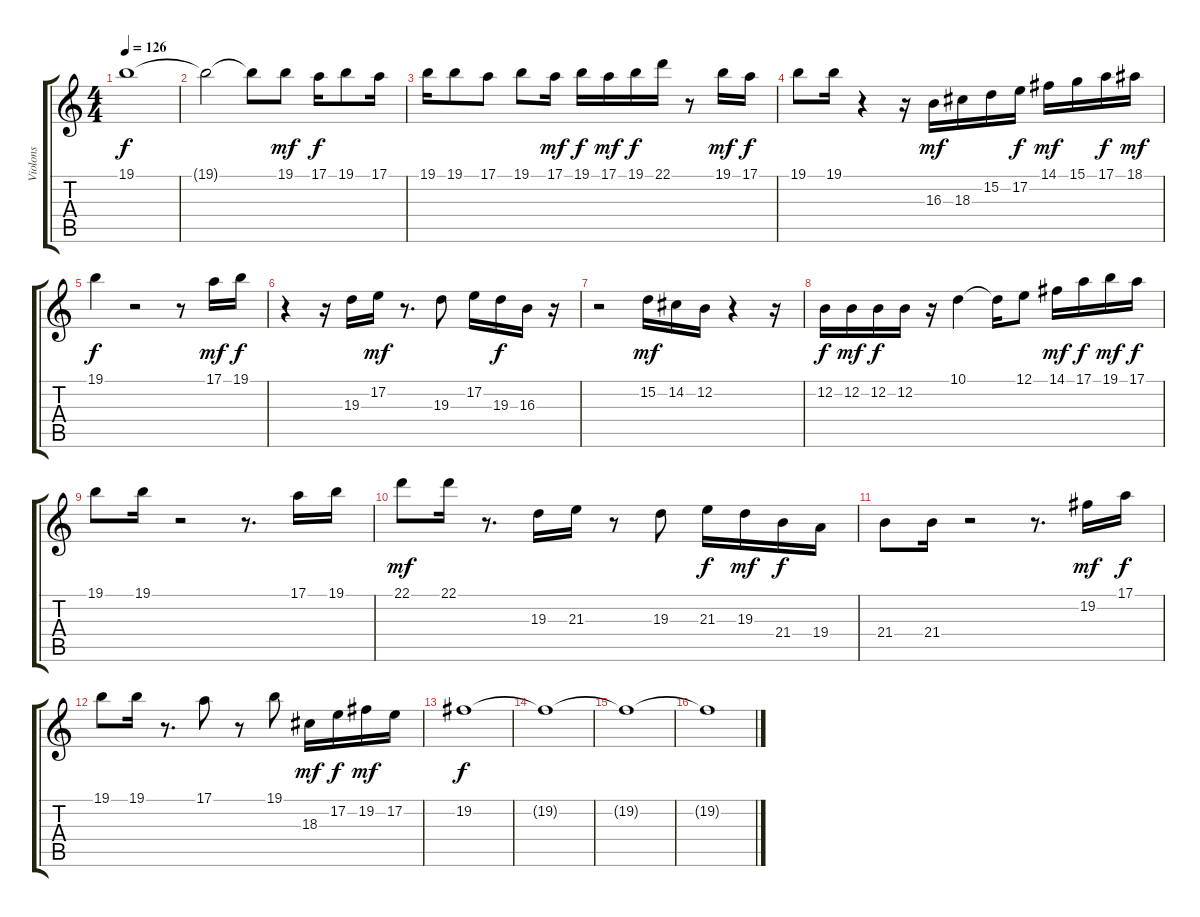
\track ("Violons" "Violons") {instrument stringensemble1}
\staff {score tabs}
\tuning (E4 B3 G3 D3 A2 E2) {hide}
\ts (4 4)
\tempo 126
\clef g2
\ks c
19.1.1{dy f} |
19.1{t}.2 19.1{t}.8 19.1.8{dy mf} 17.1.16{dy f} 19.1.8 17.1.16 |
19.1.16 19.1.8 17.1.8 19.1.8 17.1.16{dy mf} 19.1.16{dy f} 17.1.16{dy mf} 19.1.16{dy f} 22.1.16 r.8 19.1.16{dy mf} 17.1.16{dy f} |
19.1.8 19.1.16 r.4 r.16 16.3.16{dy mf} 18.3.16 15.2.16 17.2.16{dy f} 14.1.16{dy mf} 15.1.16 17.1.16{dy f} 18.1.16{dy mf} |
19.1.4{dy f} r.2 r.8 17.1.16{dy mf} 19.1.16{dy f} |
r.4 r.16 19.3.16 17.2.16{dy mf} r.8{d} 19.3.8 17.2.16 19.3.16{dy f} 16.3.16 r.16 |
r.2 15.2.16{dy mf} 14.2.16 12.2.16 r.4 r.16 |
12.2.16{dy f} 12.2.16{dy mf} 12.2.16{dy f} 12.2.16 r.16 10.1.4 10.1{t}.16 12.1.8 14.1.16{dy mf} 17.1.16{dy f} 19.1.16{dy mf} 17.1.16{dy f} |
19.1.8 19.1.16 r.2 r.8{d} 17.1.16 19.1.16 |
22.1.8{dy mf} 22.1.16 r.8{d} 19.3.16 21.3.16 r.8 19.3.8 21.3.16{dy f} 19.3.16{dy mf} 21.4.16{dy f} 19.4.16 |
21.4.8 21.4.16 r.2 r.8{d} 19.2.16{dy mf} 17.1.16{dy f} |
19.1.8 19.1.16 r.8{d} 17.1.8 r.8 19.1.8 18.3.16{dy mf} 17.2.16{dy f} 19.2.16{dy mf} 17.2.16 |
19.2.1{dy f} |
19.2{t}.1 |
19.2{t}.1 |
19.2{t}.1
